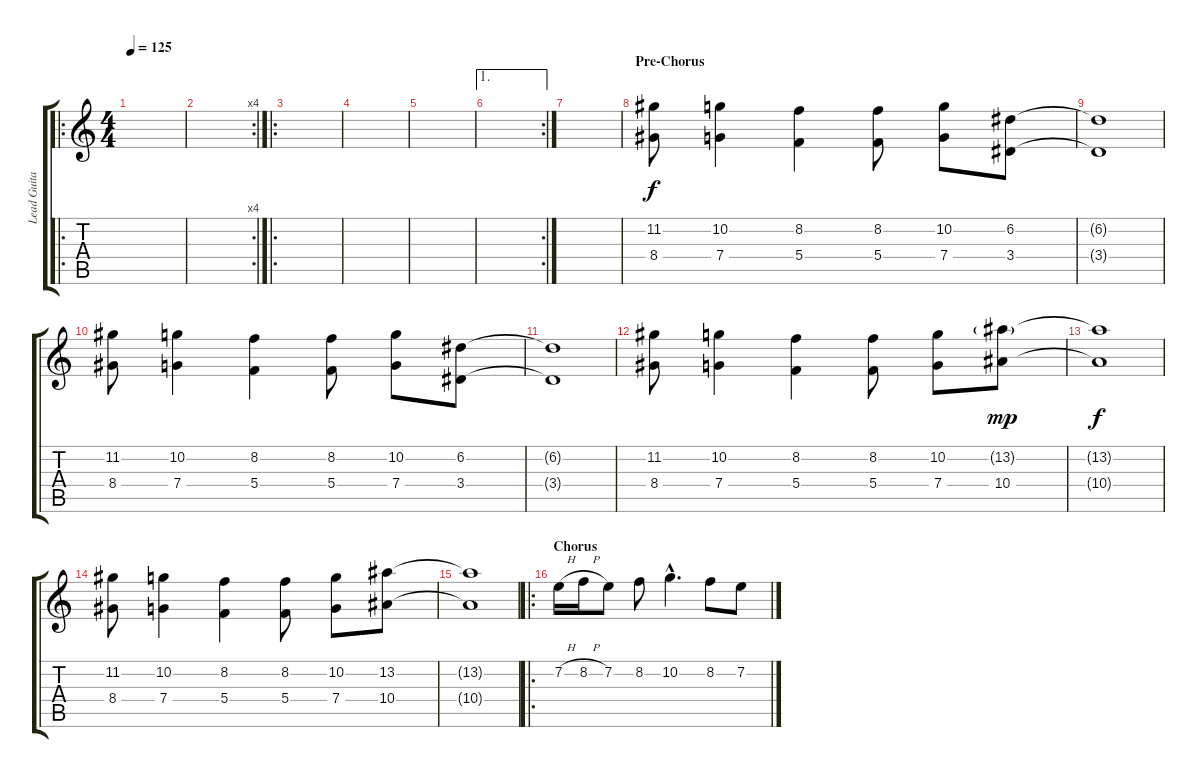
\track ("Lead Guitar" "Lead Guita") {instrument distortionguitar}
\staff {score tabs}
\tuning (D4 A3 F3 C3 G2 C2) {hide}
\ro
\ts (4 4)
\tempo 125
\clef g2
\ks c
|
\rc 4
|
\ro
|
|
|
\ae 1
\rc 2
|
|
\section ("" "Pre-Chorus")
(11.2 8.4).8 (10.2 7.4).4 (8.2 5.4).4 (8.2 5.4).8 (10.2 7.4).8 (6.2 3.4).8 |
(6.2{t} 3.4{t}).1 |
(11.2 8.4).8 (10.2 7.4).4 (8.2 5.4).4 (8.2 5.4).8 (10.2 7.4).8 (6.2 3.4).8 |
(6.2{t} 3.4{t}).1 |
(11.2 8.4).8 (10.2 7.4).4 (8.2 5.4).4 (8.2 5.4).8 (10.2 7.4).8 (13.2{g} 10.4).8{dy mp} |
(13.2{t} 10.4{t}).1{dy f} |
(11.2 8.4).8 (10.2 7.4).4 (8.2 5.4).4 (8.2 5.4).8 (10.2 7.4).8 (13.2 10.4).8 |
(13.2{t} 10.4{t}).1 |
\ro
\section ("" "Chorus")
7.2{h}.16 8.2{h}.16 7.2.8 8.2.8 10.2{hac}.4{d} 8.2.8 7.2.8
